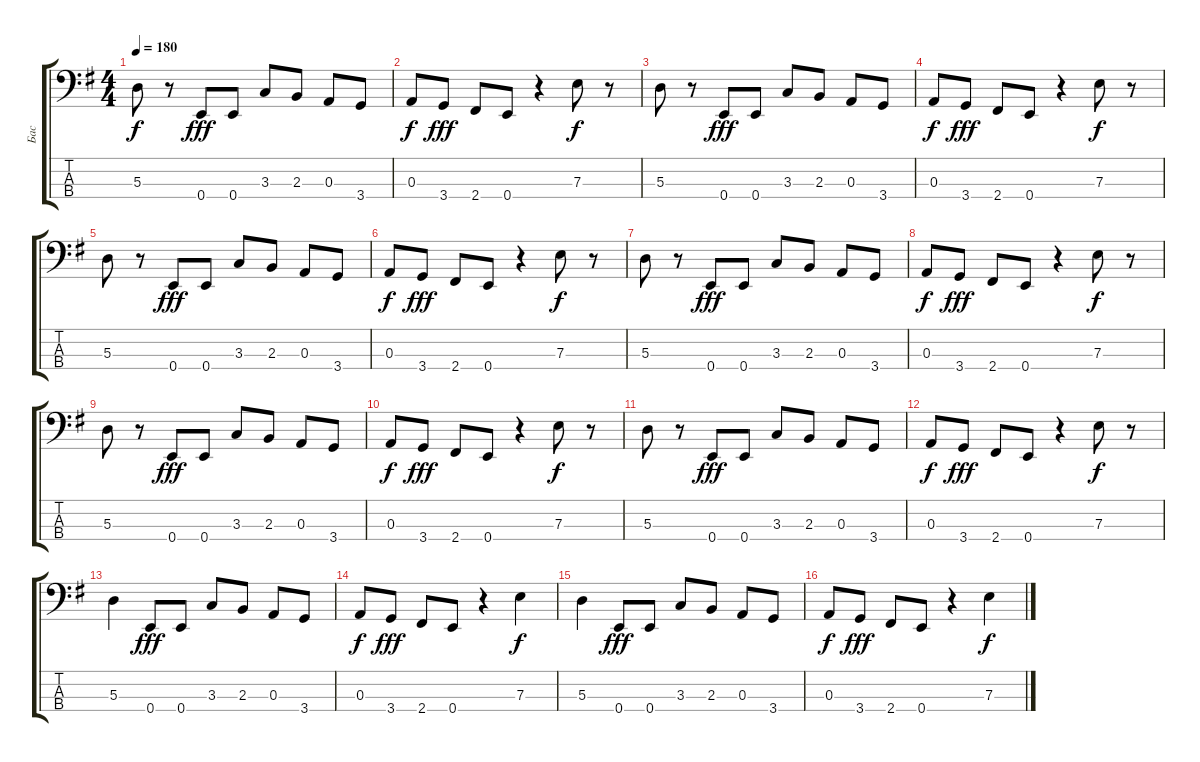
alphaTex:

\track ("Бас" "Бас") {instrument electricbasspick}
\staff {score tabs}
\tuning (G2 D2 A1 E1) {hide}
\ts (4 4)
\tempo 180
\clef f4
\ks g
5.3.8{dy f} r.8 0.4.8{dy fff} 0.4.8 3.3.8 2.3.8 0.3.8 3.4.8 |
0.3.8{dy f} 3.4.8{dy fff} 2.4.8 0.4.8 r.4 7.3.8{dy f} r.8 |
5.3.8 r.8 0.4.8{dy fff} 0.4.8 3.3.8 2.3.8 0.3.8 3.4.8 |
0.3.8{dy f} 3.4.8{dy fff} 2.4.8 0.4.8 r.4 7.3.8{dy f} r.8 |
5.3.8 r.8 0.4.8{dy fff} 0.4.8 3.3.8 2.3.8 0.3.8 3.4.8 |
0.3.8{dy f} 3.4.8{dy fff} 2.4.8 0.4.8 r.4 7.3.8{dy f} r.8 |
5.3.8 r.8 0.4.8{dy fff} 0.4.8 3.3.8 2.3.8 0.3.8 3.4.8 |
0.3.8{dy f} 3.4.8{dy fff} 2.4.8 0.4.8 r.4 7.3.8{dy f} r.8 |
5.3.8 r.8 0.4.8{dy fff} 0.4.8 3.3.8 2.3.8 0.3.8 3.4.8 |
0.3.8{dy f} 3.4.8{dy fff} 2.4.8 0.4.8 r.4 7.3.8{dy f} r.8 |
5.3.8 r.8 0.4.8{dy fff} 0.4.8 3.3.8 2.3.8 0.3.8 3.4.8 |
0.3.8{dy f} 3.4.8{dy fff} 2.4.8 0.4.8 r.4 7.3.8{dy f} r.8 |
5.3.4 0.4.8{dy fff} 0.4.8 3.3.8 2.3.8 0.3.8 3.4.8 |
0.3.8{dy f} 3.4.8{dy fff} 2.4.8 0.4.8 r.4 7.3.4{dy f} |
5.3.4 0.4.8{dy fff} 0.4.8 3.3.8 2.3.8 0.3.8 3.4.8 |
0.3.8{dy f} 3.4.8{dy fff} 2.4.8 0.4.8 r.4 7.3.4{dy f}
